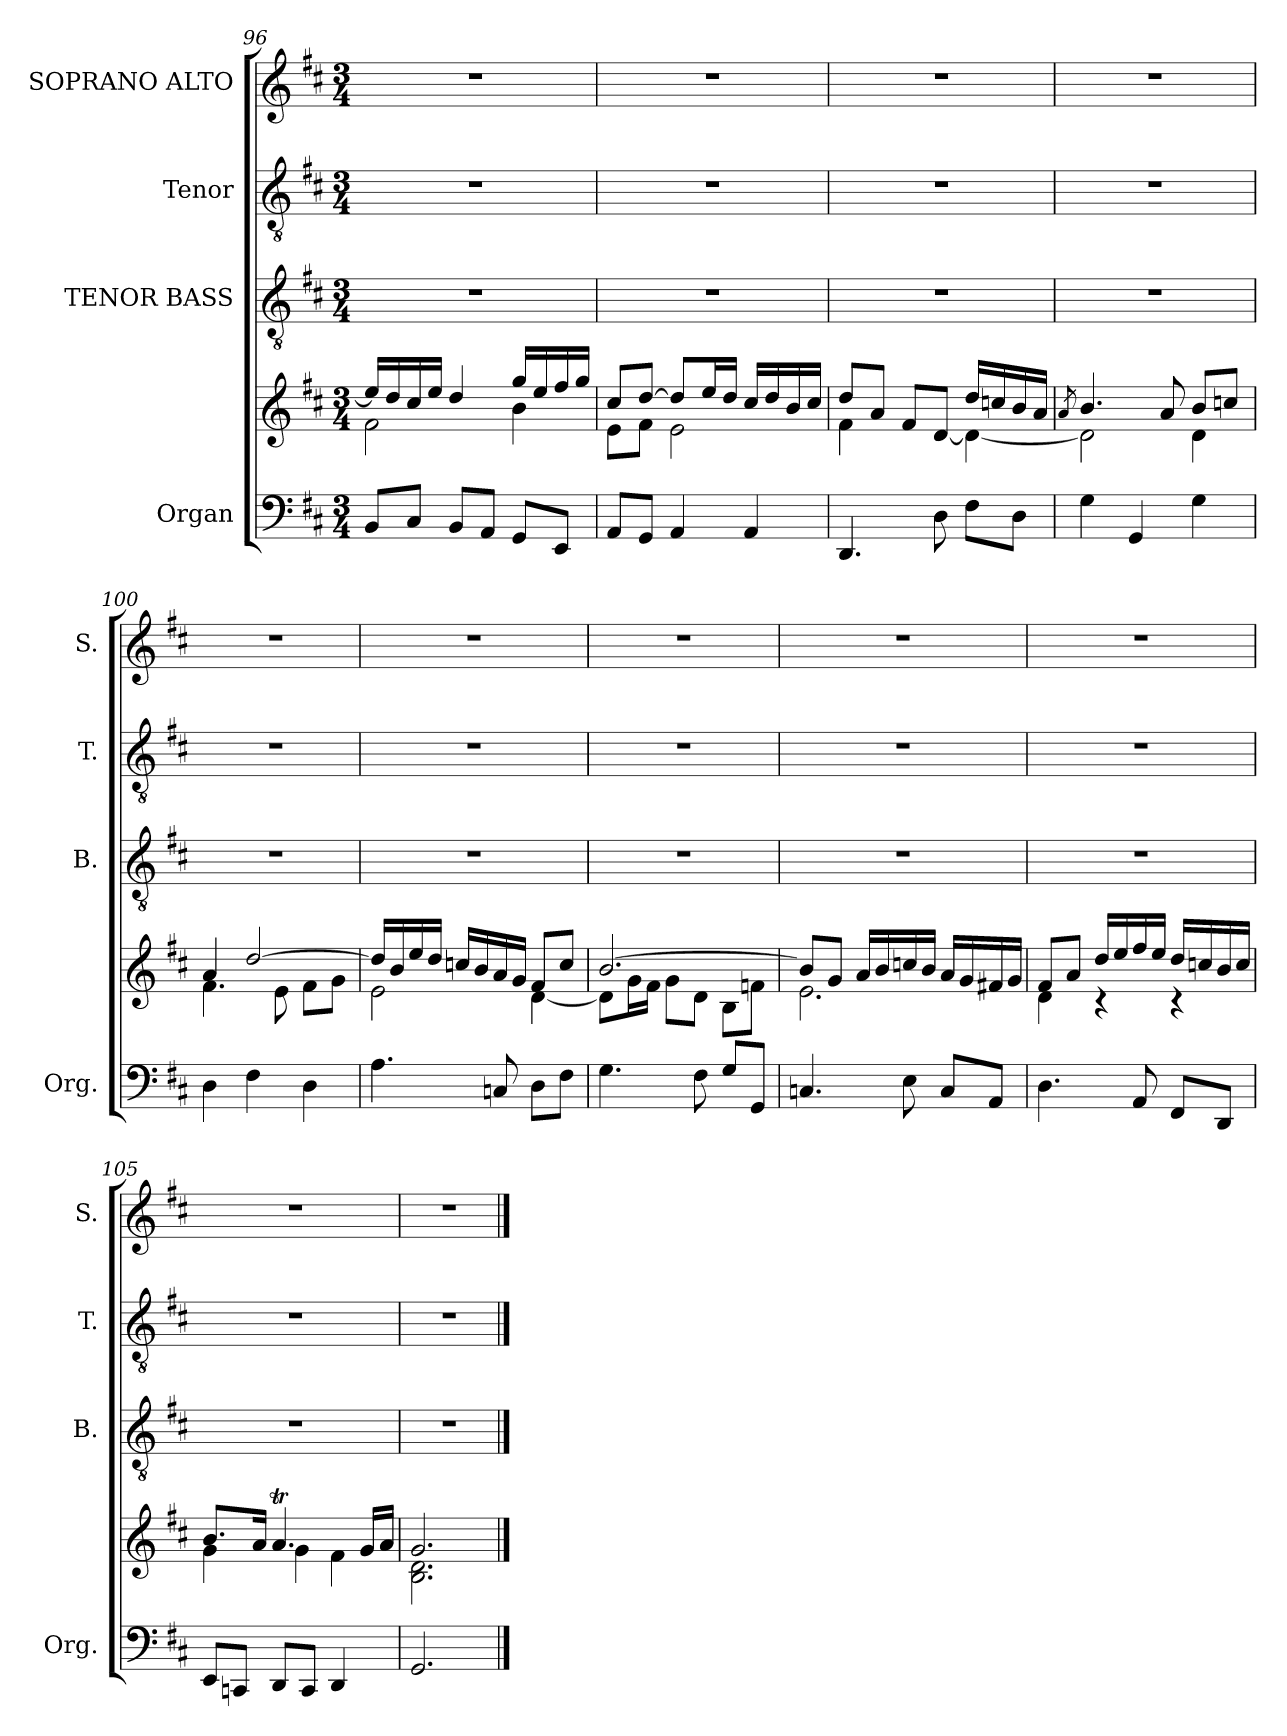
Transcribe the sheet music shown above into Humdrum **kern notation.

**kern	**kern	**kern	**kern	**kern
*part4	*part4	*part3	*part2	*part1
*staff5	*staff4	*staff3	*staff2	*staff1
*I"Organ	*	*I"TENOR BASS	*I"Tenor	*I"SOPRANO ALTO
*I'Org.	*	*I'B.	*I'T.	*I'S.
*clefF4	*clefG2	*clefGv2	*clefGv2	*clefG2
*	*	*	*ITrd7c12	*
*k[f#c#]	*k[f#c#]	*k[f#c#]	*k[f#c#]	*k[f#c#]
*D:	*D:	*D:	*D:	*D:
*M3/4	*M3/4	*M3/4	*M3/4	*M3/4
=96	=96	=96	=96	=96
*	*^	*	*	*
!	!	!	!LO:N:vis=1	!LO:N:vis=1	!LO:N:vis=1
8BBi/L	16eei/LL]	2f#i\	2.r	2.r	2.r
.	16ddi/	.	.	.	.
8C#i/J	16cc#i/	.	.	.	.
.	16eei/JJ	.	.	.	.
8BBi/L	4ddi/	.	.	.	.
8AAi/J	.	.	.	.	.
8GGi/L	16ggi/LL	4bi\	.	.	.
.	16eei/	.	.	.	.
8EEi/J	16ff#i/	.	.	.	.
.	16ggi/JJ	.	.	.	.
=97	=97	=97	=97	=97	=97
!	!	!	!LO:N:vis=1	!LO:N:vis=1	!LO:N:vis=1
8AAi/L	8cc#i/L	8ei\L	2.r	2.r	2.r
8GGi/J	[8ddi/J	8f#i\J	.	.	.
4AAi/	8ddi/L]	2ei\	.	.	.
.	16eei/L	.	.	.	.
.	16ddi/JJ	.	.	.	.
4AAi/	16cc#i/LL	.	.	.	.
.	16ddi/	.	.	.	.
.	16bi/	.	.	.	.
.	16cc#i/JJ	.	.	.	.
=98	=98	=98	=98	=98	=98
!	!	!	!LO:N:vis=1	!LO:N:vis=1	!LO:N:vis=1
4.DDi/	8ddi/L	4f#i\	2.r	2.r	2.r
.	8ai/J	.	.	.	.
.	8f#i/L	4ryy	.	.	.
8Di\	[8di/J	.	.	.	.
8F#i\L	16ddi/LL	4di\_	.	.	.
.	16ccni/	.	.	.	.
8Di\J	16bi/	.	.	.	.
.	16ai/JJ	.	.	.	.
=99	=99	=99	=99	=99	=99
.	8qai/	.	.	.	.
!	!	!	!LO:N:vis=1	!LO:N:vis=1	!LO:N:vis=1
4Gi\	4.bi/	2di\]	2.r	2.r	2.r
4GGi/	.	.	.	.	.
.	8ai/	.	.	.	.
4Gi\	8bi/L	4di\	.	.	.
.	8ccni/J	.	.	.	.
=100	=100	=100	=100	=100	=100
!	!	!	!LO:N:vis=1	!LO:N:vis=1	!LO:N:vis=1
4Di\	4ai/	4.f#i\	2.r	2.r	2.r
4F#i\	[2ddi/	.	.	.	.
.	.	8ei\	.	.	.
4Di\	.	8f#i\L	.	.	.
.	.	8gi\J	.	.	.
!!LO:LB:g=z
=101	=101	=101	=101	=101	=101
!	!	!	!LO:N:vis=1	!LO:N:vis=1	!LO:N:vis=1
4.Ai\	16ddi/LL]	2ei\	2.r	2.r	2.r
.	16bi/	.	.	.	.
.	16eei/	.	.	.	.
.	16ddi/JJ	.	.	.	.
.	16ccni/LL	.	.	.	.
.	16bi/	.	.	.	.
8Cni/	16ai/	.	.	.	.
.	16gi/JJ	.	.	.	.
8Di\L	8f#i/L	[4di\	.	.	.
8F#i\J	8cci/J	.	.	.	.
=102	=102	=102	=102	=102	=102
!	!	!	!LO:N:vis=1	!LO:N:vis=1	!LO:N:vis=1
4.Gi\	[2.bi/	8di\L]	2.r	2.r	2.r
.	.	16gi\L	.	.	.
.	.	16f#i\JJ	.	.	.
.	.	8gi\L	.	.	.
8F#i\	.	8di\J	.	.	.
8Gi/L	.	8Bi\L	.	.	.
8GGi/J	.	8fni\J	.	.	.
=103	=103	=103	=103	=103	=103
!	!	!	!LO:N:vis=1	!LO:N:vis=1	!LO:N:vis=1
4.Cni/	8bi/L]	2.ei\	2.r	2.r	2.r
.	8gi/J	.	.	.	.
.	16ai/LL	.	.	.	.
.	16bi/	.	.	.	.
8Ei\	16ccni/	.	.	.	.
.	16bi/JJ	.	.	.	.
8Ci/L	16ai/LL	.	.	.	.
.	16gi/	.	.	.	.
8AAi/J	16f#Xi/	.	.	.	.
.	16gi/JJ	.	.	.	.
=104	=104	=104	=104	=104	=104
!	!	!	!LO:N:vis=1	!LO:N:vis=1	!LO:N:vis=1
4.Di\	8f#i/L	4di\	2.r	2.r	2.r
.	8ai/J	.	.	.	.
.	16ddi/LL	4r	.	.	.
.	16eei/	.	.	.	.
8AAi/	16ff#i/	.	.	.	.
.	16eei/JJ	.	.	.	.
8FF#i/L	16ddi/LL	4r	.	.	.
.	16ccni/	.	.	.	.
8DDi/J	16bi/	.	.	.	.
.	16cci/JJ	.	.	.	.
=105	=105	=105	=105	=105	=105
!	!	!	!LO:N:vis=1	!LO:N:vis=1	!LO:N:vis=1
8EEi/L	8.bi/L	4gi\	2.r	2.r	2.r
8CCni/J	.	.	.	.	.
.	16ai/Jk	.	.	.	.
8DDi/L	4.aTi/	4gi\	.	.	.
8CCi/J	.	.	.	.	.
4DDi/	.	4f#i\	.	.	.
.	16gi/LL	.	.	.	.
.	16ai/JJ	.	.	.	.
=106	=106	=106	=106	=106	=106
!	!	!	!LO:N:vis=1	!LO:N:vis=1	!LO:N:vis=1
2.GGi/	2.gi/	2.Bi\ 2.di	2.r	2.r	2.r
*	*v	*v	*	*	*
==	==	==	==	==
*-	*-	*-	*-	*-
